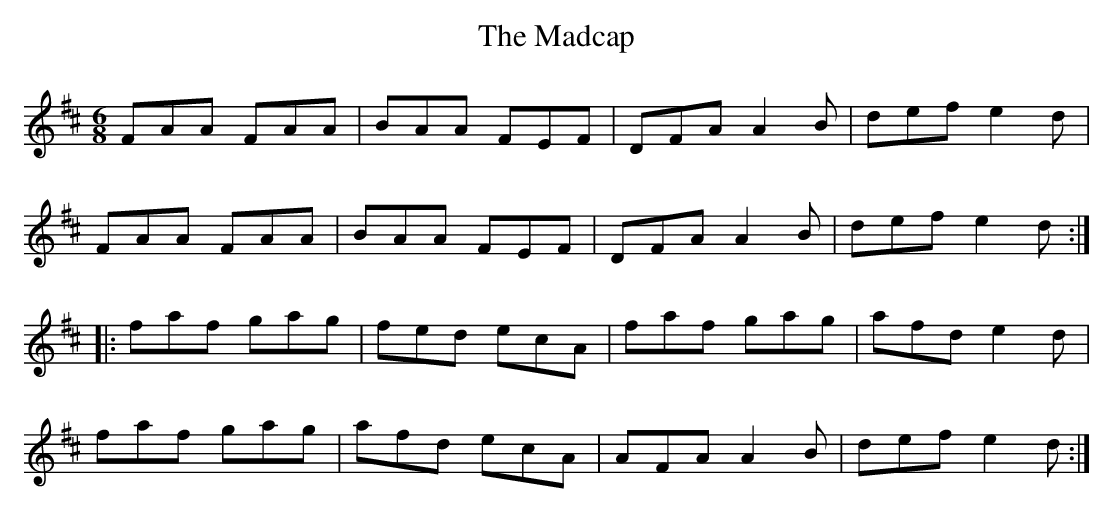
X:1
T:Madcap, The
M:6/8
L:1/8
K:D
FAA FAA | BAA FEF | DFA A2B | def e2d |
FAA FAA | BAA FEF | DFA A2B | def e2d :|
|: faf gag | fed ecA | faf gag | afd e2d |
faf gag | afd ecA | AFA A2B | def e2d :|]
